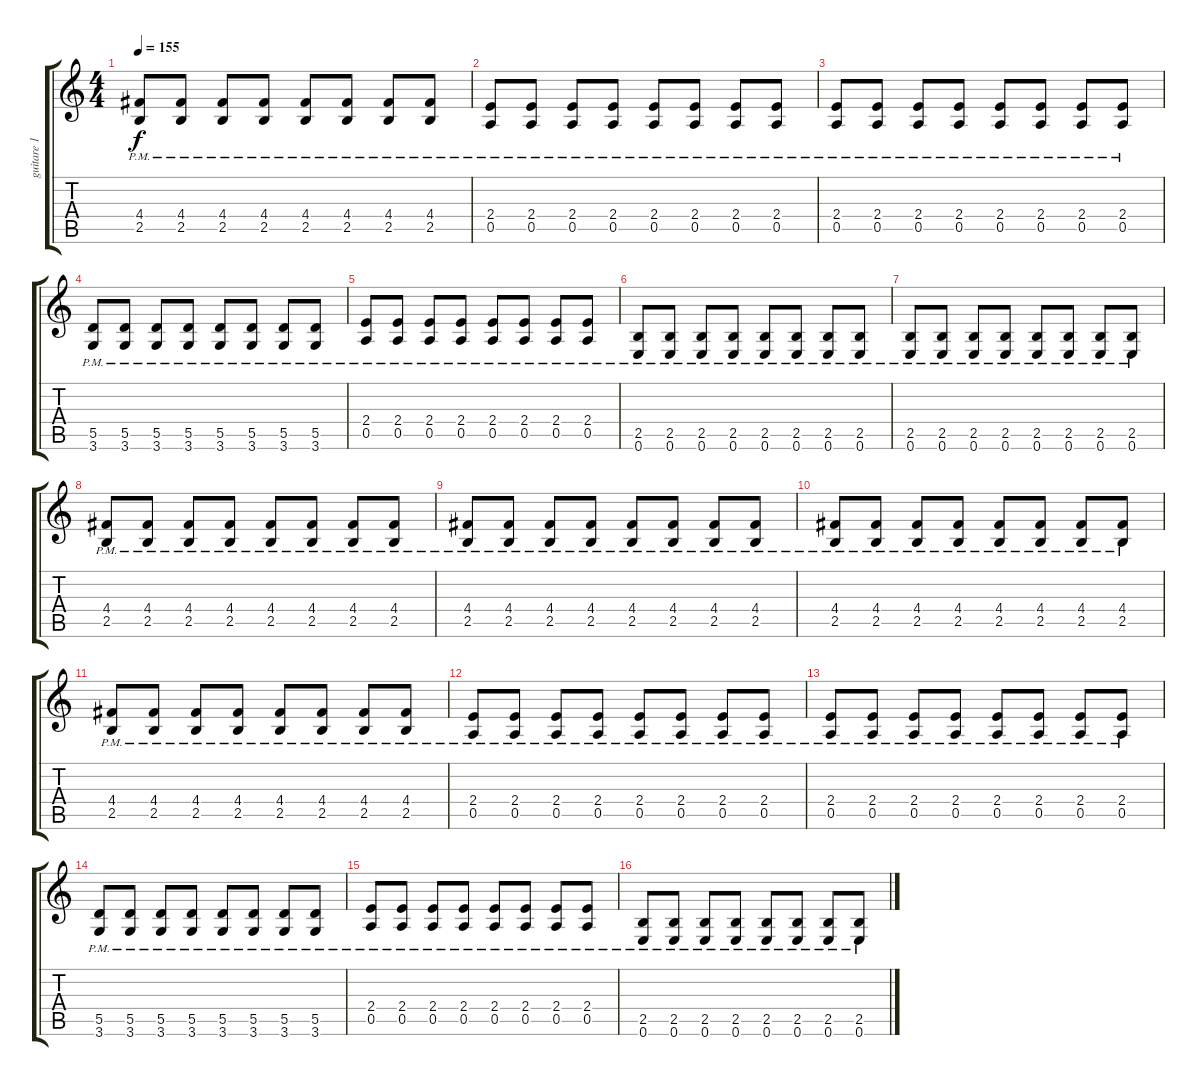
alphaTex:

\track ("guitare 1" "guitare 1") {instrument overdrivenguitar}
\staff {score tabs}
\tuning (E4 B3 G3 D3 A2 E2) {hide}
\ts (4 4)
\tempo 155
\clef g2
\ks c
(4.4{pm} 2.5{pm}).8{dy f} (4.4{pm} 2.5{pm}).8 (4.4{pm} 2.5{pm}).8 (4.4{pm} 2.5{pm}).8 (4.4{pm} 2.5{pm}).8 (4.4{pm} 2.5{pm}).8 (4.4{pm} 2.5{pm}).8 (4.4{pm} 2.5{pm}).8 |
(2.4{pm} 0.5{pm}).8 (2.4{pm} 0.5{pm}).8 (2.4{pm} 0.5{pm}).8 (2.4{pm} 0.5{pm}).8 (2.4{pm} 0.5{pm}).8 (2.4{pm} 0.5{pm}).8 (2.4{pm} 0.5{pm}).8 (2.4{pm} 0.5{pm}).8 |
(2.4{pm} 0.5{pm}).8 (2.4{pm} 0.5{pm}).8 (2.4{pm} 0.5{pm}).8 (2.4{pm} 0.5{pm}).8 (2.4{pm} 0.5{pm}).8 (2.4{pm} 0.5{pm}).8 (2.4{pm} 0.5{pm}).8 (2.4{pm} 0.5{pm}).8 |
(5.5{pm} 3.6{pm}).8 (5.5{pm} 3.6{pm}).8 (5.5{pm} 3.6{pm}).8 (5.5{pm} 3.6{pm}).8 (5.5{pm} 3.6{pm}).8 (5.5{pm} 3.6{pm}).8 (5.5{pm} 3.6{pm}).8 (5.5{pm} 3.6{pm}).8 |
(2.4{pm} 0.5{pm}).8 (2.4{pm} 0.5{pm}).8 (2.4{pm} 0.5{pm}).8 (2.4{pm} 0.5{pm}).8 (2.4{pm} 0.5{pm}).8 (2.4{pm} 0.5{pm}).8 (2.4{pm} 0.5{pm}).8 (2.4{pm} 0.5{pm}).8 |
(2.5{pm} 0.6{pm}).8 (2.5{pm} 0.6{pm}).8 (2.5{pm} 0.6{pm}).8 (2.5{pm} 0.6{pm}).8 (2.5{pm} 0.6{pm}).8 (2.5{pm} 0.6{pm}).8 (2.5{pm} 0.6{pm}).8 (2.5{pm} 0.6{pm}).8 |
(2.5{pm} 0.6{pm}).8 (2.5{pm} 0.6{pm}).8 (2.5{pm} 0.6{pm}).8 (2.5{pm} 0.6{pm}).8 (2.5{pm} 0.6{pm}).8 (2.5{pm} 0.6{pm}).8 (2.5{pm} 0.6{pm}).8 (2.5{pm} 0.6{pm}).8 |
(4.4{pm} 2.5{pm}).8 (4.4{pm} 2.5{pm}).8 (4.4{pm} 2.5{pm}).8 (4.4{pm} 2.5{pm}).8 (4.4{pm} 2.5{pm}).8 (4.4{pm} 2.5{pm}).8 (4.4{pm} 2.5{pm}).8 (4.4{pm} 2.5{pm}).8 |
(4.4{pm} 2.5{pm}).8 (4.4{pm} 2.5{pm}).8 (4.4{pm} 2.5{pm}).8 (4.4{pm} 2.5{pm}).8 (4.4{pm} 2.5{pm}).8 (4.4{pm} 2.5{pm}).8 (4.4{pm} 2.5{pm}).8 (4.4{pm} 2.5{pm}).8 |
(4.4{pm} 2.5{pm}).8 (4.4{pm} 2.5{pm}).8 (4.4{pm} 2.5{pm}).8 (4.4{pm} 2.5{pm}).8 (4.4{pm} 2.5{pm}).8 (4.4{pm} 2.5{pm}).8 (4.4{pm} 2.5{pm}).8 (4.4{pm} 2.5{pm}).8 |
(4.4{pm} 2.5{pm}).8 (4.4{pm} 2.5{pm}).8 (4.4{pm} 2.5{pm}).8 (4.4{pm} 2.5{pm}).8 (4.4{pm} 2.5{pm}).8 (4.4{pm} 2.5{pm}).8 (4.4{pm} 2.5{pm}).8 (4.4{pm} 2.5{pm}).8 |
(2.4{pm} 0.5{pm}).8 (2.4{pm} 0.5{pm}).8 (2.4{pm} 0.5{pm}).8 (2.4{pm} 0.5{pm}).8 (2.4{pm} 0.5{pm}).8 (2.4{pm} 0.5{pm}).8 (2.4{pm} 0.5{pm}).8 (2.4{pm} 0.5{pm}).8 |
(2.4{pm} 0.5{pm}).8 (2.4{pm} 0.5{pm}).8 (2.4{pm} 0.5{pm}).8 (2.4{pm} 0.5{pm}).8 (2.4{pm} 0.5{pm}).8 (2.4{pm} 0.5{pm}).8 (2.4{pm} 0.5{pm}).8 (2.4{pm} 0.5{pm}).8 |
(5.5{pm} 3.6{pm}).8 (5.5{pm} 3.6{pm}).8 (5.5{pm} 3.6{pm}).8 (5.5{pm} 3.6{pm}).8 (5.5{pm} 3.6{pm}).8 (5.5{pm} 3.6{pm}).8 (5.5{pm} 3.6{pm}).8 (5.5{pm} 3.6{pm}).8 |
(2.4{pm} 0.5{pm}).8 (2.4{pm} 0.5{pm}).8 (2.4{pm} 0.5{pm}).8 (2.4{pm} 0.5{pm}).8 (2.4{pm} 0.5{pm}).8 (2.4{pm} 0.5{pm}).8 (2.4{pm} 0.5{pm}).8 (2.4{pm} 0.5{pm}).8 |
(2.5{pm} 0.6{pm}).8 (2.5{pm} 0.6{pm}).8 (2.5{pm} 0.6{pm}).8 (2.5{pm} 0.6{pm}).8 (2.5{pm} 0.6{pm}).8 (2.5{pm} 0.6{pm}).8 (2.5{pm} 0.6{pm}).8 (2.5{pm} 0.6{pm}).8
